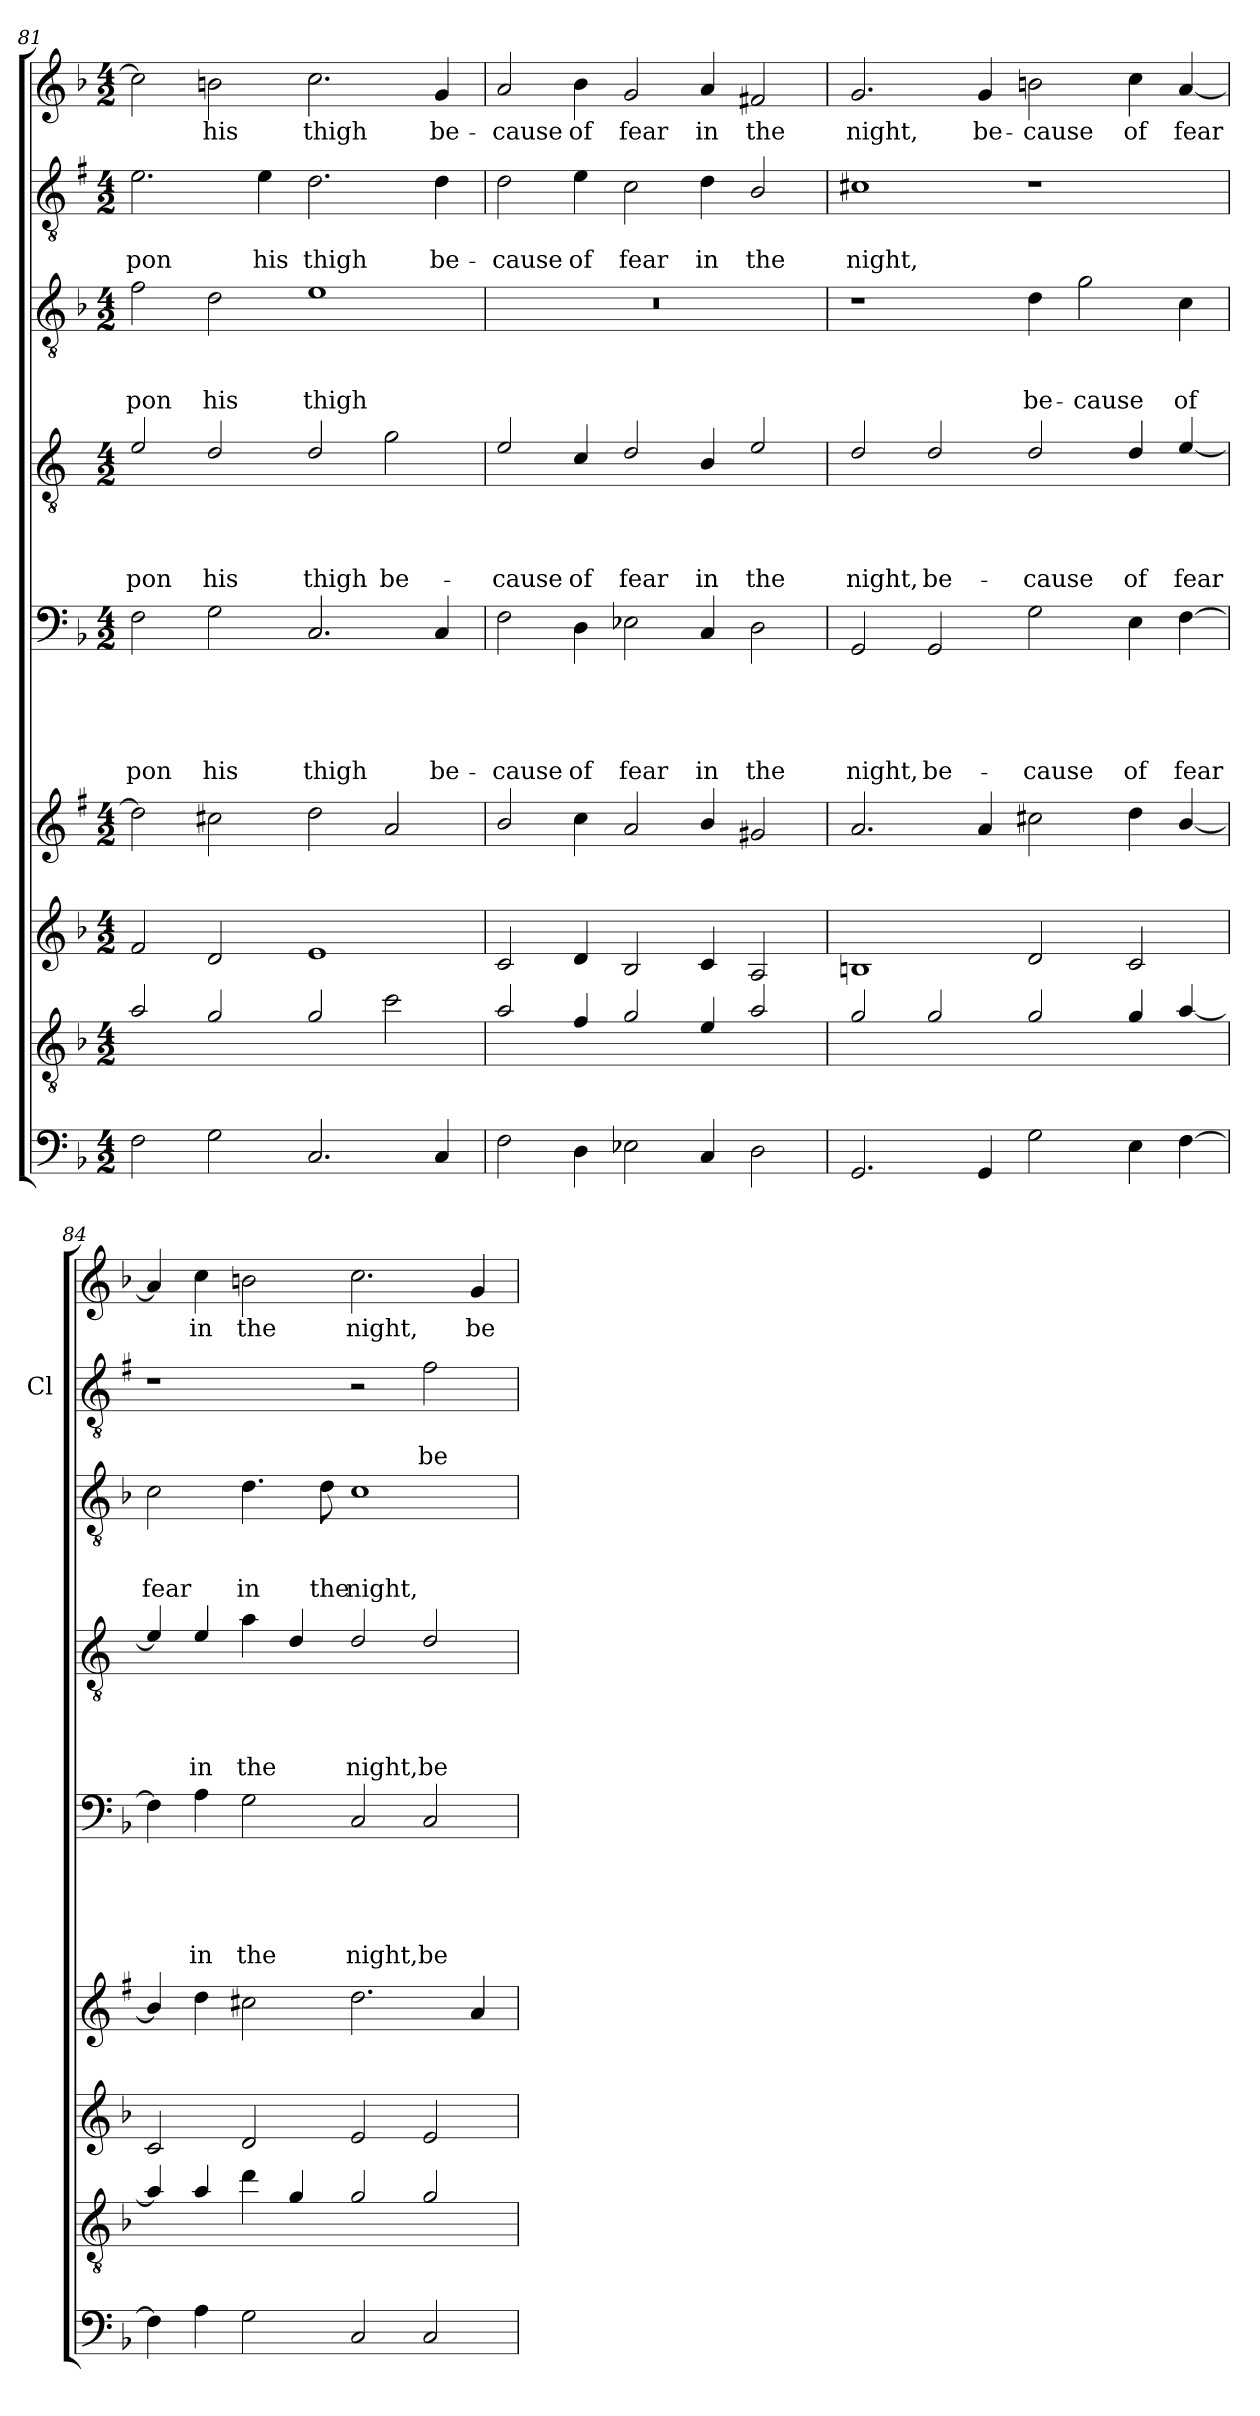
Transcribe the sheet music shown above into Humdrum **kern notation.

**kern	**kern	**kern	**kern	**kern	**text	**text	**text	**text	**text	**kern	**text	**text	**text	**text	**kern	**text	**text	**text	**kern	**text	**text	**kern	**text
*part9	*part8	*part7	*part6	*part5	*part5	*part5	*part5	*part5	*part5	*part4	*part4	*part4	*part4	*part4	*part3	*part3	*part3	*part3	*part2	*part2	*part2	*part1	*part1
*staff9	*staff8	*staff7	*staff6	*staff5	*staff5	*staff5	*staff5	*staff5	*staff5	*staff4	*staff4	*staff4	*staff4	*staff4	*staff3	*staff3	*staff3	*staff3	*staff2	*staff2	*staff2	*staff1	*staff1
*	*	*	*	*	*	*	*	*	*	*	*	*	*	*	*	*	*	*	*I'Cl	*	*	*	*
*clefF4	*clefGv2	*clefG2	*clefG2	*clefF4	*	*	*	*	*	*clefGv2	*	*	*	*	*clefGv2	*	*	*	*clefGv2	*	*	*clefG2	*
*	*ITrd8c14	*	*ITrd1c2	*	*	*	*	*	*	*ITrd4c7	*	*	*	*	*	*	*	*	*ITrd1c2	*	*	*	*
*k[b-]	*k[b-]	*k[b-]	*k[b-]	*k[b-]	*	*	*	*	*	*k[b-]	*	*	*	*	*k[b-]	*	*	*	*k[b-]	*	*	*k[b-]	*
*d:	*d:	*d:	*d:	*d:	*	*	*	*	*	*d:	*	*	*	*	*d:	*	*	*	*d:	*	*	*d:	*
*M4/2	*M4/2	*M4/2	*M4/2	*M4/2	*	*	*	*	*	*M4/2	*	*	*	*	*M4/2	*	*	*	*M4/2	*	*	*M4/2	*
=81	=81	=81	=81	=81	=81	=81	=81	=81	=81	=81	=81	=81	=81	=81	=81	=81	=81	=81	=81	=81	=81	=81	=81
!	!	!	!	!	!	!	!	!	!LO:LY:b	!	!	!	!	!LO:LY:b	!	!	!	!LO:LY:b	!	!	!LO:LY:b	!	!
2F\	2A/	2f/	2cc\]	2F\	.	.	.	.	-pon	2A/	.	.	.	-pon	2f\	.	.	-pon	2.d\	.	-pon	2cc\]	.
!	!	!	!	!	!	!	!	!	!LO:LY:b	!	!	!	!	!LO:LY:b	!	!	!	!LO:LY:b	!	!	!	!	!LO:LY:b
2G\	2G/	2d/	2bn\	2G\	.	.	.	.	his	2G/	.	.	.	his	2d\	.	.	his	.	.	.	2bn\	his
!	!	!	!	!	!	!	!	!	!	!	!	!	!	!	!	!	!	!	!	!	!LO:LY:b	!	!
.	.	.	.	.	.	.	.	.	.	.	.	.	.	.	.	.	.	.	4d\	.	his	.	.
!	!	!	!	!	!	!	!	!	!LO:LY:b	!	!	!	!	!LO:LY:b	!	!	!	!LO:LY:b	!	!	!LO:LY:b	!	!LO:LY:b
2.C/	2G/	1e	2cc\	2.C/	.	.	.	.	thigh	2G/	.	.	.	thigh	1e	.	.	thigh	2.c\	.	thigh	2.cc\	thigh
!	!	!	!	!	!	!	!	!	!	!	!	!	!	!LO:LY:b	!	!	!	!	!	!	!	!	!
.	2c\	.	2g/	.	.	.	.	.	.	2c\	.	.	.	be-	.	.	.	.	.	.	.	.	.
!	!	!	!	!	!	!	!	!	!LO:LY:b	!	!	!	!	!	!	!	!	!	!	!	!LO:LY:b	!	!LO:LY:b
4C/	.	.	.	4C/	.	.	.	.	be-	.	.	.	.	.	.	.	.	.	4c\	.	be-	4g/	be-
=82	=82	=82	=82	=82	=82	=82	=82	=82	=82	=82	=82	=82	=82	=82	=82	=82	=82	=82	=82	=82	=82	=82	=82
!	!	!	!	!	!	!	!	!	!LO:LY:b	!	!	!	!	!LO:LY:b	!	!	!	!	!	!	!LO:LY:b	!	!LO:LY:b
2F\	2A/	2c/	2a/	2F\	.	.	.	.	-cause	2A/	.	.	.	-cause	0r	.	.	.	2c\	.	-cause	2a/	-cause
!	!	!	!	!	!	!	!	!	!LO:LY:b	!	!	!	!	!LO:LY:b	!	!	!	!	!	!	!LO:LY:b	!	!LO:LY:b
4D\	4F/	4d/	4b-\	4D\	.	.	.	.	of	4F/	.	.	.	of	.	.	.	.	4d\	.	of	4b-\	of
!	!	!	!	!	!	!	!	!	!LO:LY:b	!	!	!	!	!LO:LY:b	!	!	!	!	!	!	!LO:LY:b	!	!LO:LY:b
2E-X\	2G/	2B-/	2g/	2E-X\	.	.	.	.	fear	2G/	.	.	.	fear	.	.	.	.	2B-\	.	fear	2g/	fear
!	!	!	!	!	!	!	!	!	!LO:LY:b	!	!	!	!	!LO:LY:b	!	!	!	!	!	!	!LO:LY:b	!	!LO:LY:b
4C/	4E/	4c/	4a/	4C/	.	.	.	.	in	4E/	.	.	.	in	.	.	.	.	4c\	.	in	4a/	in
!	!	!	!	!	!	!	!	!	!LO:LY:b	!	!	!	!	!LO:LY:b	!	!	!	!	!	!	!LO:LY:b	!	!LO:LY:b
2D\	2A/	2A/	2f#X/	2D\	.	.	.	.	the	2A/	.	.	.	the	.	.	.	.	2A/	.	the	2f#X/	the
=83	=83	=83	=83	=83	=83	=83	=83	=83	=83	=83	=83	=83	=83	=83	=83	=83	=83	=83	=83	=83	=83	=83	=83
!	!	!	!	!	!	!	!	!	!LO:LY:b	!	!	!	!	!LO:LY:b	!	!	!	!	!	!	!LO:LY:b	!	!LO:LY:b
2.GG/	2G/	1Bn	2.g/	2GG/	.	.	.	.	night,	2G/	.	.	.	night,	1r	.	.	.	1Bn	.	night,	2.g/	night,
!	!	!	!	!	!	!	!	!	!LO:LY:b	!	!	!	!	!LO:LY:b	!	!	!	!	!	!	!	!	!
.	2G/	.	.	2GG/	.	.	.	.	be-	2G/	.	.	.	be-	.	.	.	.	.	.	.	.	.
!	!	!	!	!	!	!	!	!	!	!	!	!	!	!	!	!	!	!	!	!	!	!	!LO:LY:b
4GG/	.	.	4g/	.	.	.	.	.	.	.	.	.	.	.	.	.	.	.	.	.	.	4g/	be-
!	!	!	!	!	!	!	!	!	!LO:LY:b	!	!	!	!	!LO:LY:b	!	!	!	!LO:LY:b	!	!	!	!	!LO:LY:b
2G\	2G/	2d/	2bn\	2G\	.	.	.	.	-cause	2G/	.	.	.	-cause	4d\	.	.	be-	1r	.	.	2bn\	-cause
!	!	!	!	!	!	!	!	!	!	!	!	!	!	!	!	!	!	!LO:LY:b	!	!	!	!	!
.	.	.	.	.	.	.	.	.	.	.	.	.	.	.	2g\	.	.	-cause	.	.	.	.	.
!	!	!	!	!	!	!	!	!	!LO:LY:b	!	!	!	!	!LO:LY:b	!	!	!	!	!	!	!	!	!LO:LY:b
4E\	4G/	2c/	4cc\	4E\	.	.	.	.	of	4G/	.	.	.	of	.	.	.	.	.	.	.	4cc\	of
!	!	!	!	!	!	!	!	!	!LO:LY:b	!	!	!	!	!LO:LY:b	!	!	!	!LO:LY:b	!	!	!	!	!LO:LY:b
[4F\	[4A/	.	[4a/	[4F\	.	.	.	.	fear	[4A/	.	.	.	fear	4c\	.	.	of	.	.	.	[4a/	fear
!!LO:LB:g=z
=84	=84	=84	=84	=84	=84	=84	=84	=84	=84	=84	=84	=84	=84	=84	=84	=84	=84	=84	=84	=84	=84	=84	=84
!	!	!	!	!	!	!	!	!	!	!	!	!	!	!	!	!	!	!LO:LY:b	!	!	!	!	!
4F\]	4A/]	2c/	4a/]	4F\]	.	.	.	.	.	4A/]	.	.	.	.	2c\	.	.	fear	1r	.	.	4a/]	.
!	!	!	!	!	!	!	!	!	!LO:LY:b	!	!	!	!	!LO:LY:b	!	!	!	!	!	!	!	!	!LO:LY:b
4A\	4A/	.	4cc\	4A\	.	.	.	.	in	4A/	.	.	.	in	.	.	.	.	.	.	.	4cc\	in
!	!	!	!	!	!	!	!	!	!LO:LY:b	!	!	!	!	!LO:LY:b	!	!	!	!LO:LY:b	!	!	!	!	!LO:LY:b
2G\	4d\	2d/	2bn\	2G\	.	.	.	.	the	4d\	.	.	.	the	4.d\	.	.	in	.	.	.	2bn\	the
.	4G/	.	.	.	.	.	.	.	.	4G/	.	.	.	.	.	.	.	.	.	.	.	.	.
!	!	!	!	!	!	!	!	!	!	!	!	!	!	!	!	!	!	!LO:LY:b	!	!	!	!	!
.	.	.	.	.	.	.	.	.	.	.	.	.	.	.	8d\	.	.	the	.	.	.	.	.
!	!	!	!	!	!	!	!	!	!LO:LY:b	!	!	!	!	!LO:LY:b	!	!	!	!LO:LY:b	!	!	!	!	!LO:LY:b
2C/	2G/	2e/	2.cc\	2C/	.	.	.	.	night,	2G/	.	.	.	night,	1c	.	.	night,	2r	.	.	2.cc\	night,
!	!	!	!	!	!	!	!	!	!LO:LY:b	!	!	!	!	!LO:LY:b	!	!	!	!	!	!	!LO:LY:b	!	!
2C/	2G/	2e/	.	2C/	.	.	.	.	be-	2G/	.	.	.	be-	.	.	.	.	2e\	.	be-	.	.
!	!	!	!	!	!	!	!	!	!	!	!	!	!	!	!	!	!	!	!	!	!	!	!LO:LY:b
.	.	.	4g/	.	.	.	.	.	.	.	.	.	.	.	.	.	.	.	.	.	.	4g/	be-
=	=	=	=	=	=	=	=	=	=	=	=	=	=	=	=	=	=	=	=	=	=	=	=
*-	*-	*-	*-	*-	*-	*-	*-	*-	*-	*-	*-	*-	*-	*-	*-	*-	*-	*-	*-	*-	*-	*-	*-
